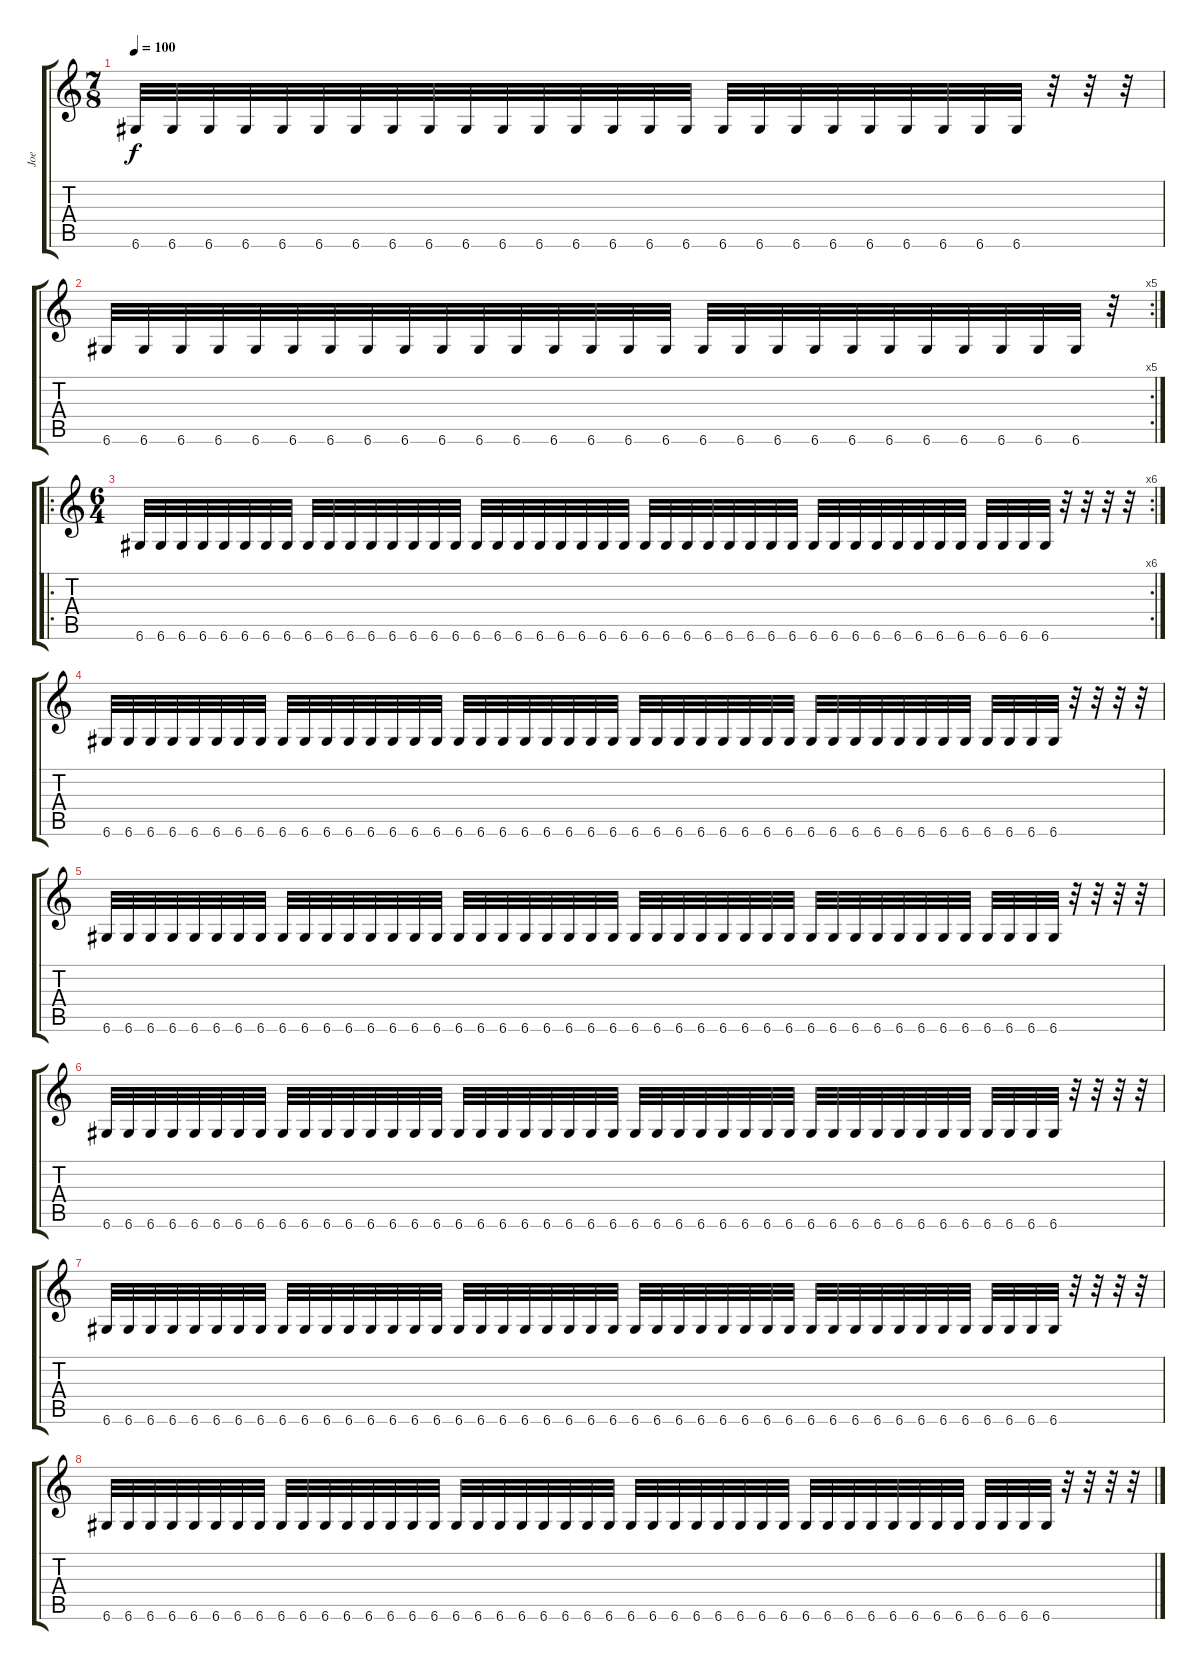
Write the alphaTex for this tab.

\track ("Joe" "Joe") {instrument overdrivenguitar}
\staff {score tabs}
\tuning (D4 A3 F3 C3 G2 D2) {hide}
\ts (7 8)
\tempo 100
\clef g2
\ks c
6.6.32{dy f} 6.6.32 6.6.32 6.6.32 6.6.32 6.6.32 6.6.32 6.6.32 6.6.32 6.6.32 6.6.32 6.6.32 6.6.32 6.6.32 6.6.32 6.6.32 6.6.32 6.6.32 6.6.32 6.6.32 6.6.32 6.6.32 6.6.32 6.6.32 6.6.32 r.32 r.32 r.32 |
\rc 5
6.6.32 6.6.32 6.6.32 6.6.32 6.6.32 6.6.32 6.6.32 6.6.32 6.6.32 6.6.32 6.6.32 6.6.32 6.6.32 6.6.32 6.6.32 6.6.32 6.6.32 6.6.32 6.6.32 6.6.32 6.6.32 6.6.32 6.6.32 6.6.32 6.6.32 6.6.32 6.6.32 r.32 |
\ro
\rc 6
\ts (6 4)
6.6.32 6.6.32 6.6.32 6.6.32 6.6.32 6.6.32 6.6.32 6.6.32 6.6.32 6.6.32 6.6.32 6.6.32 6.6.32 6.6.32 6.6.32 6.6.32 6.6.32 6.6.32 6.6.32 6.6.32 6.6.32 6.6.32 6.6.32 6.6.32 6.6.32 6.6.32 6.6.32 6.6.32 6.6.32 6.6.32 6.6.32 6.6.32 6.6.32 6.6.32 6.6.32 6.6.32 6.6.32 6.6.32 6.6.32 6.6.32 6.6.32 6.6.32 6.6.32 6.6.32 r.32 r.32 r.32 r.32 |
6.6.32{volume 9} 6.6.32 6.6.32 6.6.32 6.6.32 6.6.32 6.6.32 6.6.32 6.6.32 6.6.32 6.6.32 6.6.32 6.6.32 6.6.32 6.6.32 6.6.32 6.6.32 6.6.32 6.6.32 6.6.32 6.6.32 6.6.32 6.6.32 6.6.32 6.6.32 6.6.32 6.6.32 6.6.32 6.6.32 6.6.32 6.6.32 6.6.32 6.6.32 6.6.32 6.6.32 6.6.32 6.6.32 6.6.32 6.6.32 6.6.32 6.6.32 6.6.32 6.6.32 6.6.32 r.32 r.32 r.32 r.32 |
6.6.32 6.6.32 6.6.32 6.6.32 6.6.32 6.6.32 6.6.32 6.6.32 6.6.32 6.6.32 6.6.32 6.6.32 6.6.32 6.6.32 6.6.32 6.6.32 6.6.32 6.6.32 6.6.32 6.6.32 6.6.32 6.6.32 6.6.32 6.6.32 6.6.32 6.6.32 6.6.32 6.6.32 6.6.32 6.6.32 6.6.32 6.6.32 6.6.32 6.6.32 6.6.32 6.6.32 6.6.32 6.6.32 6.6.32 6.6.32 6.6.32 6.6.32 6.6.32 6.6.32 r.32 r.32 r.32 r.32 |
6.6.32 6.6.32 6.6.32 6.6.32 6.6.32 6.6.32 6.6.32 6.6.32 6.6.32 6.6.32 6.6.32 6.6.32 6.6.32 6.6.32 6.6.32 6.6.32 6.6.32 6.6.32 6.6.32 6.6.32 6.6.32 6.6.32 6.6.32 6.6.32 6.6.32 6.6.32 6.6.32 6.6.32 6.6.32 6.6.32 6.6.32 6.6.32 6.6.32 6.6.32 6.6.32 6.6.32 6.6.32 6.6.32 6.6.32 6.6.32 6.6.32 6.6.32 6.6.32 6.6.32 r.32 r.32 r.32 r.32 |
6.6.32{volume 7} 6.6.32 6.6.32 6.6.32 6.6.32 6.6.32 6.6.32 6.6.32 6.6.32 6.6.32 6.6.32 6.6.32 6.6.32 6.6.32 6.6.32 6.6.32 6.6.32 6.6.32 6.6.32 6.6.32 6.6.32 6.6.32 6.6.32 6.6.32 6.6.32 6.6.32 6.6.32 6.6.32 6.6.32 6.6.32 6.6.32 6.6.32 6.6.32 6.6.32 6.6.32 6.6.32 6.6.32 6.6.32 6.6.32 6.6.32 6.6.32 6.6.32 6.6.32 6.6.32 r.32 r.32 r.32 r.32 |
6.6.32 6.6.32 6.6.32 6.6.32 6.6.32 6.6.32 6.6.32 6.6.32 6.6.32 6.6.32 6.6.32 6.6.32 6.6.32 6.6.32 6.6.32 6.6.32 6.6.32 6.6.32 6.6.32 6.6.32 6.6.32 6.6.32 6.6.32 6.6.32 6.6.32 6.6.32 6.6.32 6.6.32 6.6.32 6.6.32 6.6.32 6.6.32 6.6.32 6.6.32 6.6.32 6.6.32 6.6.32 6.6.32 6.6.32 6.6.32 6.6.32 6.6.32 6.6.32 6.6.32 r.32 r.32 r.32 r.32
